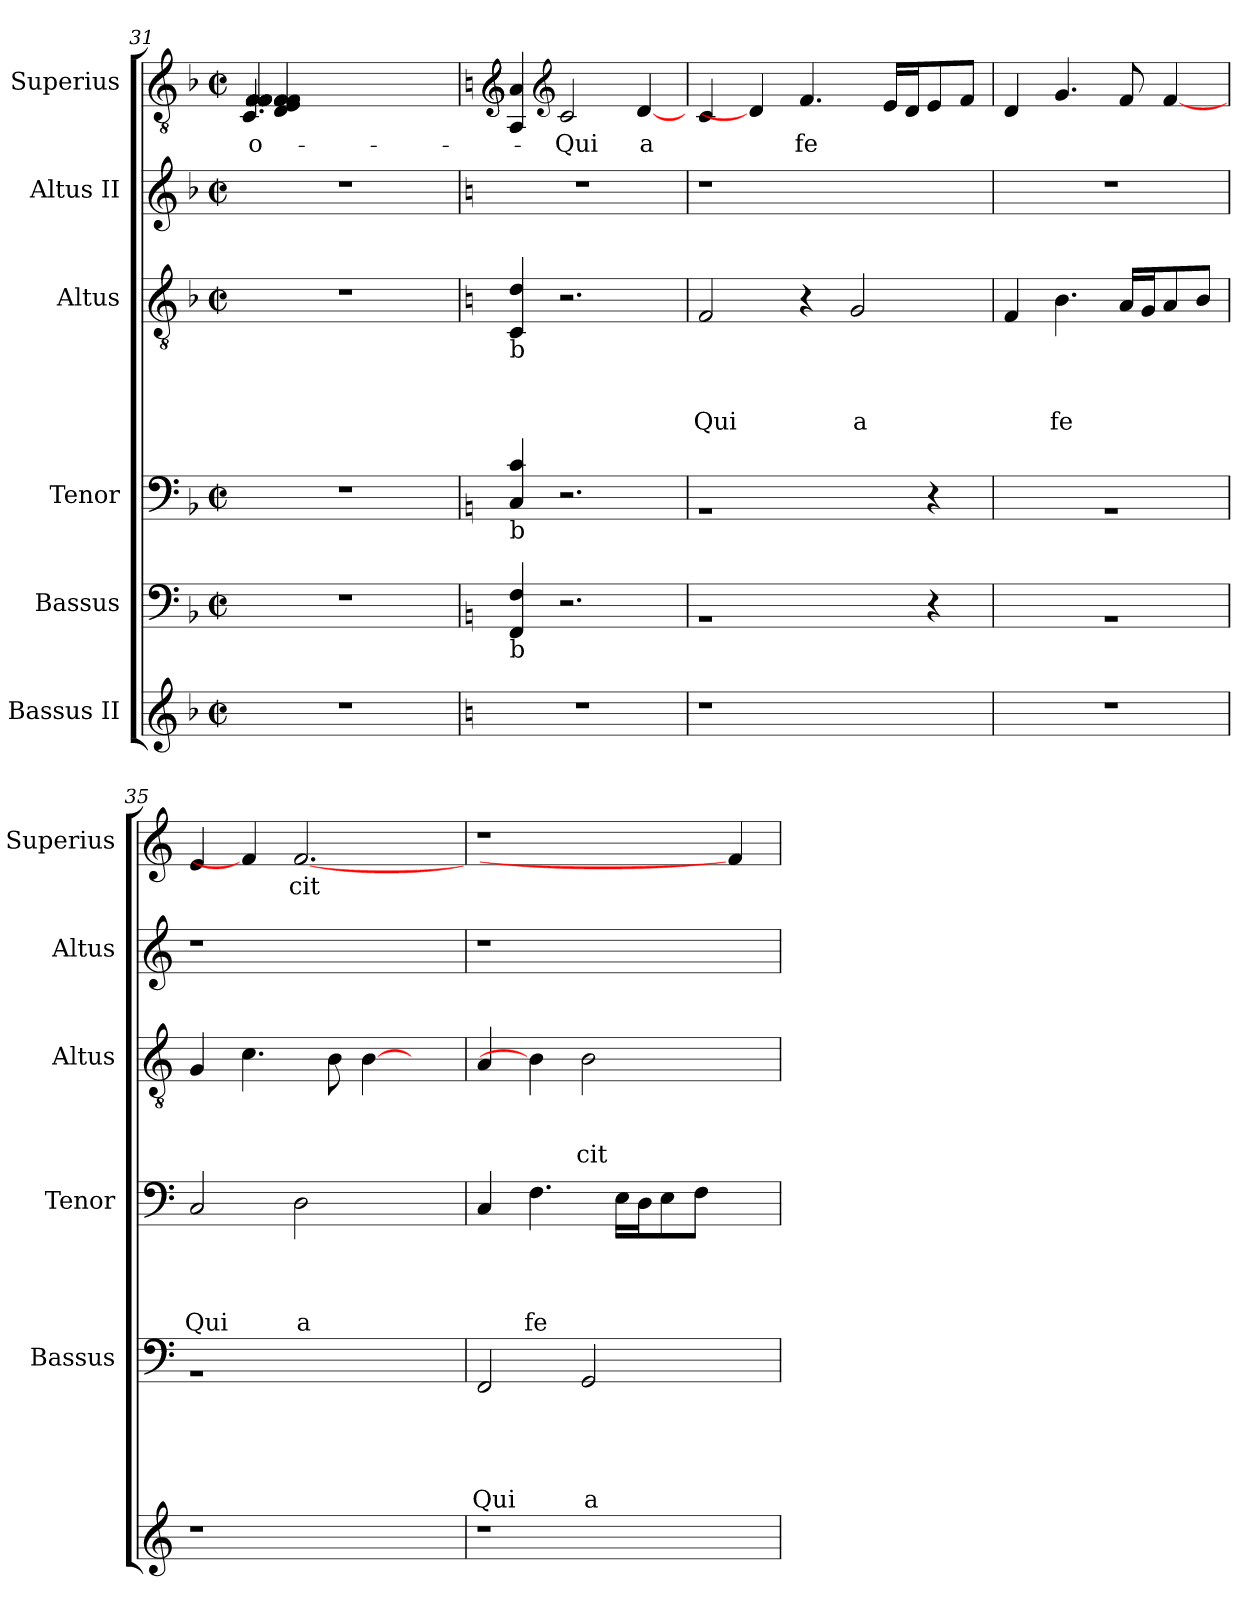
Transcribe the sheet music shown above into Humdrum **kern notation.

**kern	**kern	**text	**text	**text	**text	**text	**kern	**text	**text	**text	**text	**kern	**text	**text	**text	**kern	**kern	**text
*part6	*part5	*part5	*part5	*part5	*part5	*part5	*part4	*part4	*part4	*part4	*part4	*part3	*part3	*part3	*part3	*part2	*part1	*part1
*staff6	*staff5	*staff5	*staff5	*staff5	*staff5	*staff5	*staff4	*staff4	*staff4	*staff4	*staff4	*staff3	*staff3	*staff3	*staff3	*staff2	*staff1	*staff1
*I"Bassus II	*I"Bassus	*	*	*	*	*	*I"Tenor	*	*	*	*	*I"Altus	*	*	*	*I"Altus II	*I"Superius	*
*	*I'Bassus	*	*	*	*	*	*I'Tenor	*	*	*	*	*I'Altus	*	*	*	*I'Altus	*I'Superius	*
!!LO:LB:g=z
*clefG2	*clefF4	*	*	*	*	*	*clefF4	*	*	*	*	*clefGv2	*	*	*	*clefG2	*clefGv2	*
*k[b-]	*k[b-]	*	*	*	*	*	*k[b-]	*	*	*	*	*k[b-]	*	*	*	*k[b-]	*k[b-]	*
*F:	*F:	*	*	*	*	*	*F:	*	*	*	*	*F:	*	*	*	*F:	*F:	*
*M2/2	*M2/2	*	*	*	*	*	*M2/2	*	*	*	*	*M2/2	*	*	*	*M2/2	*M2/2	*
*met(c|)	*met(c|)	*	*	*	*	*	*met(c|)	*	*	*	*	*met(c|)	*	*	*	*met(c|)	*met(c|)	*
=31	=31	=31	=31	=31	=31	=31	=31	=31	=31	=31	=31	=31	=31	=31	=31	=31	=31	=31
!	!	!	!	!	!	!	!	!	!	!	!	!	!	!	!	!	!	!LO:LY:b
*	*	*	*	*	*	*	*	*	*	*	*	*	*	*	*	*	*^	*
!	!	!	!	!	!	!	!	!	!	!	!	!	!	!	!	!	!	!	!LO:LY:b
*	*	*	*	*	*	*	*	*	*	*	*	*	*	*	*	*	*	*^	*
!	!	!	!	!	!	!	!	!	!	!	!	!	!	!	!	!	!	!	!	!LO:LY:b
1r	1r	.	.	.	.	.	1r	.	.	.	.	1r	.	.	.	1r	4F/ 4F/ 4F/ 4F/ 4F/ 4F/ 4F/ 4F/ 4F/ 4F/ 4F/ 4F/	4.C/	4D/ 4E/ 4F/ 4F/ 4F/ 4F/ 4F/	-o-
.	.	.	.	.	.	.	.	.	.	.	.	.	.	.	.	.	2ryy	.	2ryy	.
.	.	.	.	.	.	.	.	.	.	.	.	.	.	.	.	.	.	2ryy	.	.
.	.	.	.	.	.	.	.	.	.	.	.	.	.	.	.	.	8ryy	.	8ryy	.
.	.	.	.	.	.	.	.	.	.	.	.	.	.	.	.	.	8ryy	8ryy	8ryy	.
*	*	*	*	*	*	*	*	*	*	*	*	*	*	*	*	*	*v	*v	*v	*
!!LO:PB:g=z
=32	=32	=32	=32	=32	=32	=32	=32	=32	=32	=32	=32	=32	=32	=32	=32	=32	=32	=32
*k[]	*k[]	*	*	*	*	*	*k[]	*	*	*	*	*k[]	*	*	*	*k[]	*k[]	*
*C:	*C:	*	*	*	*	*	*C:	*	*	*	*	*C:	*	*	*	*C:	*C:	*
*	*	*	*	*	*	*	*	*	*	*	*	*	*	*	*	*	*^	*
*	*	*	*	*	*	*	*	*	*	*	*	*	*	*	*	*	*	*^	*
!	!	!	!	!	!	!	!	!	!	!	!	!	!	!	!	!	!LO:TX:b:t=b	!	!	!
!	!	!	!	!	!	!	!	!	!	!	!	!LO:TX:b:t=b	!	!	!	!	!	!	!	!
!	!	!	!	!	!	!	!LO:TX:b:t=b	!	!	!	!	!	!	!	!	!	!	!	!	!
!	!LO:TX:b:t=b	!	!	!	!	!	!	!	!	!	!	!	!	!	!	!	!	!	!	!
*	*	*	*	*	*	*	*	*	*	*	*	*	*	*	*	*	*v	*v	*v	*
1r	4FF/ 4F/	.	.	.	.	.	4C/ 4c/	.	.	.	.	4C/ 4d/	.	.	.	1r	4AA/ 4A/	.
*	*	*	*	*	*	*	*	*	*	*	*	*	*	*	*	*	*clefG2	*
!	!	!	!	!	!	!	!	!	!	!	!	!	!	!	!	!	!	!LO:LY:b
.	2.r	.	.	.	.	.	2.r	.	.	.	.	2.r	.	.	.	.	2c/	Qui
!	!	!	!	!	!	!	!	!	!	!	!	!	!	!	!	!	!	!LO:LY:b
.	.	.	.	.	.	.	.	.	.	.	.	.	.	.	.	.	[4d/	a
=33	=33	=33	=33	=33	=33	=33	=33	=33	=33	=33	=33	=33	=33	=33	=33	=33	=33	=33
!	!	!	!	!	!	!	!	!	!	!	!	!	!	!	!LO:LY:b	!	!	!
1r	1rC	.	.	.	.	.	1rC	.	.	.	.	2F/	.	.	Qui	1r	4c/	.
.	.	.	.	.	.	.	.	.	.	.	.	.	.	.	.	.	4d/]	.
!	!	!	!	!	!	!	!	!	!	!	!	!	!	!	!	!	!	!LO:LY:b
.	.	.	.	.	.	.	.	.	.	.	.	4r	.	.	.	.	4.f/	fe
!	!	!	!	!	!	!	!	!	!	!	!	!	!	!	!LO:LY:b	!	!	!
.	.	.	.	.	.	.	.	.	.	.	.	2G/	.	.	a	.	.	.
.	.	.	.	.	.	.	.	.	.	.	.	.	.	.	.	.	16e/LL	.
.	.	.	.	.	.	.	.	.	.	.	.	.	.	.	.	.	16d/J	.
4ryy	4r	.	.	.	.	.	4r	.	.	.	.	.	.	.	.	4ryy	8e/	.
.	.	.	.	.	.	.	.	.	.	.	.	.	.	.	.	.	8f/J	.
=34	=34	=34	=34	=34	=34	=34	=34	=34	=34	=34	=34	=34	=34	=34	=34	=34	=34	=34
1r	1rC	.	.	.	.	.	1rC	.	.	.	.	4F/	.	.	.	1r	4d/	.
!	!	!	!	!	!	!	!	!	!	!	!	!	!	!	!LO:LY:b	!	!	!
.	.	.	.	.	.	.	.	.	.	.	.	4.B\	.	.	fe	.	4.g/	.
.	.	.	.	.	.	.	.	.	.	.	.	16A/LL	.	.	.	.	8f/	.
.	.	.	.	.	.	.	.	.	.	.	.	16G/J	.	.	.	.	.	.
.	.	.	.	.	.	.	.	.	.	.	.	8A/	.	.	.	.	[4f/	.
.	.	.	.	.	.	.	.	.	.	.	.	8B/J	.	.	.	.	.	.
=35	=35	=35	=35	=35	=35	=35	=35	=35	=35	=35	=35	=35	=35	=35	=35	=35	=35	=35
!	!	!	!	!	!	!	!	!	!	!	!LO:LY:b	!	!	!	!	!	!	!
1r	1rC	.	.	.	.	.	2C/	.	.	.	Qui	4G/	.	.	.	1r	4e/	.
.	.	.	.	.	.	.	.	.	.	.	.	4.c\	.	.	.	.	4f/]	.
!	!	!	!	!	!	!	!	!	!	!	!LO:LY:b	!	!	!	!	!	!	!LO:LY:b
.	.	.	.	.	.	.	2D\	.	.	.	a	.	.	.	.	.	[2.f	cit
.	.	.	.	.	.	.	.	.	.	.	.	8B\	.	.	.	.	.	.
.	.	.	.	.	.	.	.	.	.	.	.	[4B\	.	.	.	.	.	.
4ryy	4ryy	.	.	.	.	.	4ryy	.	.	.	.	4ryy	.	.	.	4ryy	.	.
=36	=36	=36	=36	=36	=36	=36	=36	=36	=36	=36	=36	=36	=36	=36	=36	=36	=36	=36
!	!	!	!	!	!	!LO:LY:b	!	!	!	!	!	!	!	!	!	!	!	!
1r	2FF/	.	.	.	.	Qui	4C/	.	.	.	.	4A/	.	.	.	1r	1r	.
!	!	!	!	!	!	!	!	!	!	!	!LO:LY:b	!	!	!	!	!	!	!
.	.	.	.	.	.	.	4.F\	.	.	.	fe	4B\]	.	.	.	.	.	.
!	!	!	!	!	!	!LO:LY:b	!	!	!	!	!	!	!	!	!LO:LY:b	!	!	!
.	2GG/	.	.	.	.	a	.	.	.	.	.	2B\	.	.	cit	.	.	.
.	.	.	.	.	.	.	16E\LL	.	.	.	.	.	.	.	.	.	.	.
.	.	.	.	.	.	.	16D\J	.	.	.	.	.	.	.	.	.	.	.
.	.	.	.	.	.	.	8E\	.	.	.	.	.	.	.	.	.	.	.
.	.	.	.	.	.	.	8F\J	.	.	.	.	.	.	.	.	.	.	.
4ryy	4ryy	.	.	.	.	.	4ryy	.	.	.	.	4ryy	.	.	.	4ryy	4f]	.
=	=	=	=	=	=	=	=	=	=	=	=	=	=	=	=	=	=	=
*-	*-	*-	*-	*-	*-	*-	*-	*-	*-	*-	*-	*-	*-	*-	*-	*-	*-	*-
